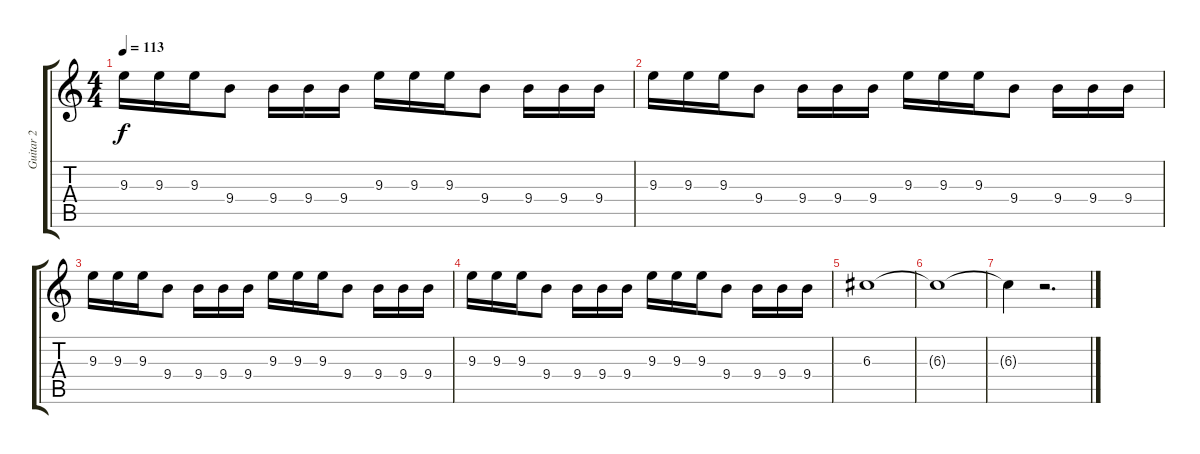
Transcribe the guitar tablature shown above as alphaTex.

\track ("Guitar 2" "Guitar 2") {instrument electricguitarclean}
\staff {score tabs}
\tuning (E4 B3 G3 D3 A2 E2) {hide}
\ts (4 4)
\tempo 113
\clef g2
\ks c
9.3.16{dy f} 9.3.16 9.3.16 9.4.8 9.4.16 9.4.16 9.4.16 9.3.16 9.3.16 9.3.16 9.4.8 9.4.16 9.4.16 9.4.16 |
9.3.16 9.3.16 9.3.16 9.4.8 9.4.16 9.4.16 9.4.16 9.3.16 9.3.16 9.3.16 9.4.8 9.4.16 9.4.16 9.4.16 |
9.3.16 9.3.16 9.3.16 9.4.8 9.4.16 9.4.16 9.4.16 9.3.16 9.3.16 9.3.16 9.4.8 9.4.16 9.4.16 9.4.16 |
9.3.16 9.3.16 9.3.16 9.4.8 9.4.16 9.4.16 9.4.16 9.3.16 9.3.16 9.3.16 9.4.8 9.4.16 9.4.16 9.4.16 |
6.3.1 |
6.3{t}.1 |
6.3{t}.4 r.2{d}
